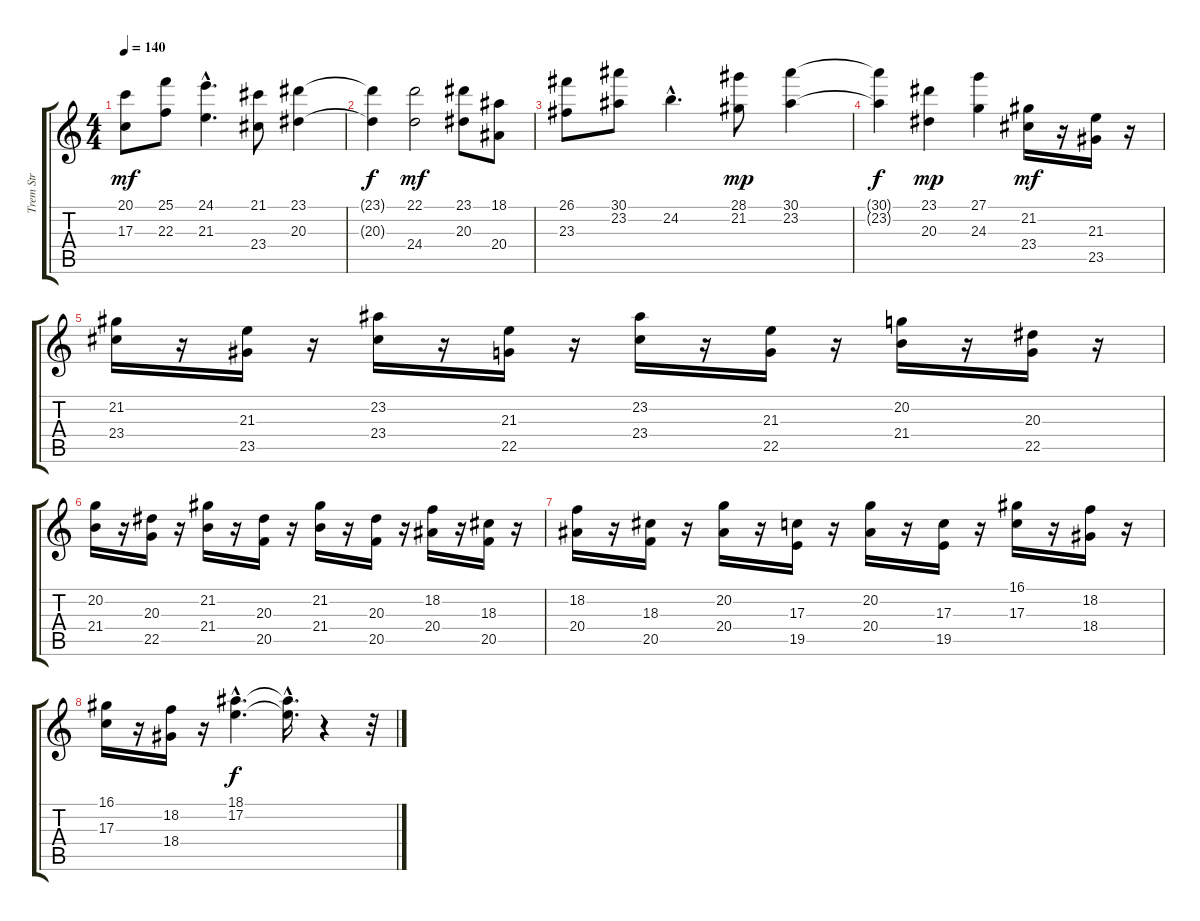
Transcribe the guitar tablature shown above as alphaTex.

\track ("Trem Str" "Trem Str") {instrument tremolostrings}
\staff {score tabs}
\tuning (E4 B3 G3 D3 A2 E2) {hide}
\ts (4 4)
\tempo 140
\clef g2
\ks c
(20.1 17.3).8{dy mf} (25.1 22.3).8 (24.1{hac} 21.3{hac}).4{d} (21.1 23.4).8 (23.1 20.3).4 |
(23.1{t} 20.3{t}).4{dy f} (22.1 24.4).2{dy mf} (23.1 20.3).8 (18.1 20.4).8 |
(26.1 23.3).8 (30.1 23.2).8 24.2{hac}.4{d} (28.1 21.2).8{dy mp} (30.1 23.2).4 |
(30.1{t} 23.2{t}).4{dy f} (23.1 20.3).4{dy mp} (27.1 24.3).4 (21.2 23.4).16{dy mf} r.16 (21.3 23.5).16 r.16 |
(21.2 23.4).16 r.16 (21.3 23.5).16 r.16 (23.2 23.4).16 r.16 (21.3 22.5).16 r.16 (23.2 23.4).16 r.16 (21.3 22.5).16 r.16 (20.2 21.4).16 r.16 (20.3 22.5).16 r.16 |
(20.2 21.4).16 r.16 (20.3 22.5).16 r.16 (21.2 21.4).16 r.16 (20.3 20.5).16 r.16 (21.2 21.4).16 r.16 (20.3 20.5).16 r.16 (18.2 20.4).16 r.16 (18.3 20.5).16 r.16 |
(18.2 20.4).16 r.16 (18.3 20.5).16 r.16 (20.2 20.4).16 r.16 (17.3 19.5).16 r.16 (20.2 20.4).16 r.16 (17.3 19.5).16 r.16 (16.1 17.3).16 r.16 (18.2 18.4).16 r.16 |
(16.1 17.3).16 r.16 (18.2 18.4).16 r.16 (18.1{hac} 17.2{hac}).4{d dy f volume 11} (18.1{hac t} 17.2{hac t}).16{d} r.4 r.32
